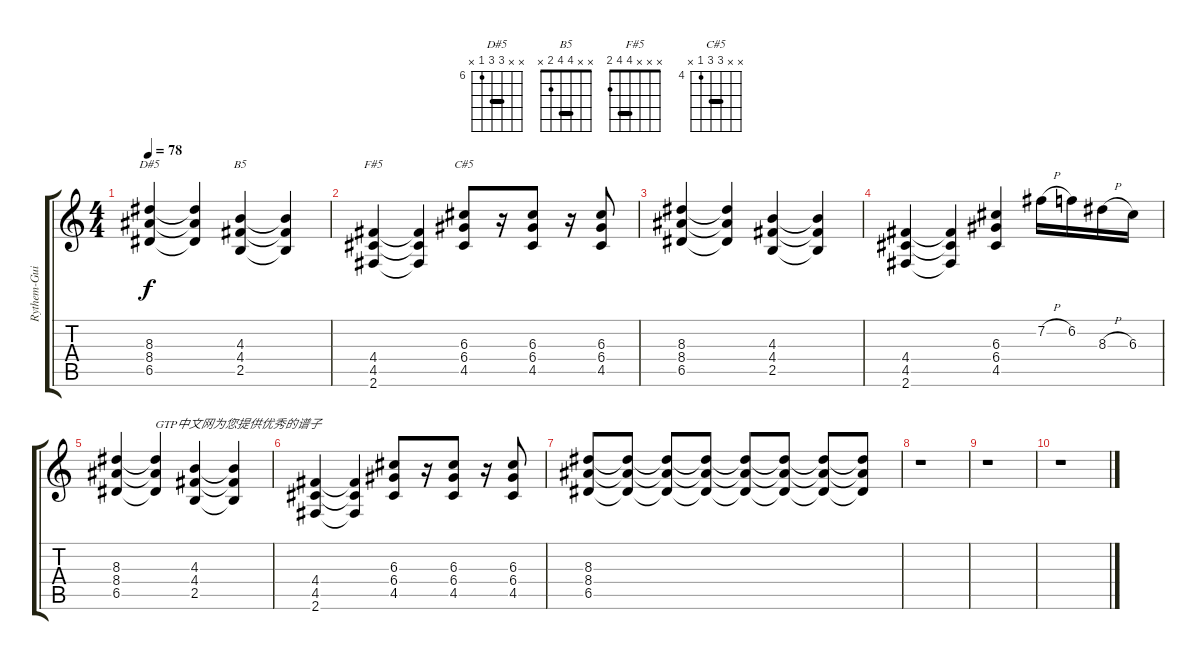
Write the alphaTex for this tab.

\track ("Rythem-Guitar" "Rythem-Gui") {instrument electricguitarclean}
\staff {score tabs}
\tuning (E4 B3 G3 D3 A2 E2) {hide}
\chord ("D#5" x x 8 8 6 x) {firstfret 6 barre 8}
\chord ("B5" x x 4 4 2 x) {barre 4}
\chord ("F#5" x x x 4 4 2) {barre 4}
\chord ("C#5" x x 6 6 4 x) {firstfret 4 barre 6}
\ts (4 4)
\tempo 78
\clef g2
\ks c
(8.3 8.4 6.5).4{ch "D#5" dy f} (8.3{t} 8.4{t} 6.5{t}).4 (4.3 4.4 2.5).4{ch "B5"} (4.3{t} 4.4{t} 2.5{t}).4 |
(4.4 4.5 2.6).4{ch "F#5"} (4.4{t} 4.5{t} 2.6{t}).4 (6.3 6.4 4.5).8{ch "C#5"} r.16 (6.3 6.4 4.5).8 r.16 (6.3 6.4 4.5).8 |
(8.3 8.4 6.5).4 (8.3{t} 8.4{t} 6.5{t}).4 (4.3 4.4 2.5).4 (4.3{t} 4.4{t} 2.5{t}).4 |
(4.4 4.5 2.6).4 (4.4{t} 4.5{t} 2.6{t}).4 (6.3 6.4 4.5).4 7.2{h}.16 6.2.16 8.3{h}.16 6.3.16 |
(8.3 8.4 6.5).4 (8.3{t} 8.4{t} 6.5{t}).4{txt "GTP中文网为您提供优秀的谱子"} (4.3 4.4 2.5).4 (4.3{t} 4.4{t} 2.5{t}).4 |
(4.4 4.5 2.6).4 (4.4{t} 4.5{t} 2.6{t}).4 (6.3 6.4 4.5).8 r.16 (6.3 6.4 4.5).8 r.16 (6.3 6.4 4.5).8 |
(8.3 8.4 6.5).8{volume 8} (8.3{t} 8.4{t} 6.5{t}).8{volume 8} (8.3{t} 8.4{t} 6.5{t}).8{volume 6} (8.3{t} 8.4{t} 6.5{t}).8{volume 4} (8.3{t} 8.4{t} 6.5{t}).8{volume 3} (8.3{t} 8.4{t} 6.5{t}).8{volume 2} (8.3{t} 8.4{t} 6.5{t}).8{volume 1} (8.3{t} 8.4{t} 6.5{t}).8 |
r.1 |
r.1 |
r.1
